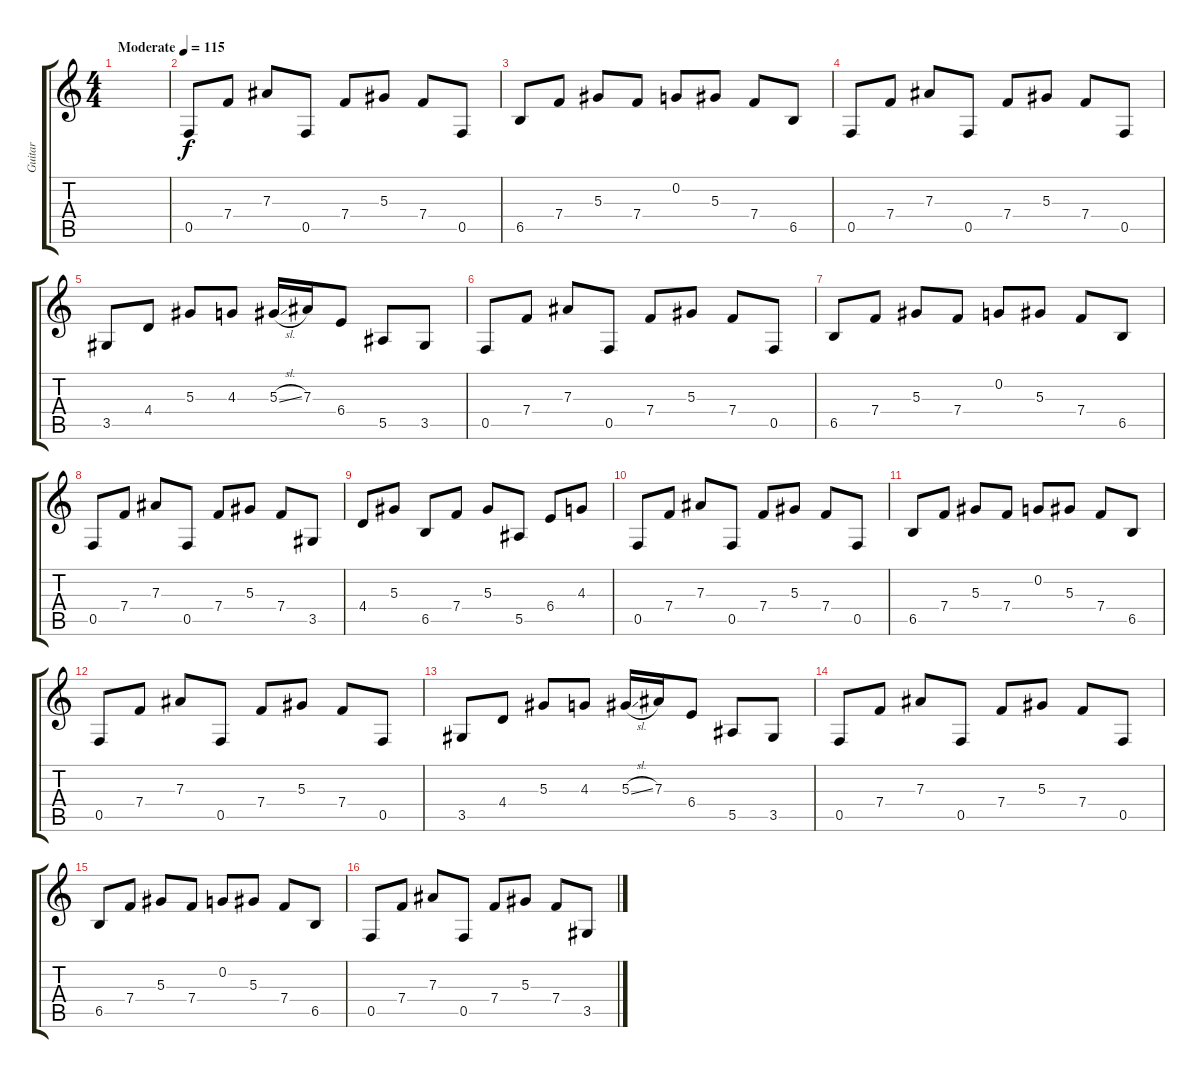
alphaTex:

\track ("Guitar" "Guitar") {instrument electricguitarjazz}
\staff {score tabs}
\tuning (C4 G3 Eb3 Bb2 F2 C2) {hide}
\ts (4 4)
\tempo (115 "Moderate")
\clef g2
\ks c
|
0.5.8 7.4.8 7.3.8 0.5.8 7.4.8 5.3.8 7.4.8 0.5.8 |
6.5.8 7.4.8 5.3.8 7.4.8 0.2.8 5.3.8 7.4.8 6.5.8 |
0.5.8 7.4.8 7.3.8 0.5.8 7.4.8 5.3.8 7.4.8 0.5.8 |
3.5.8 4.4.8 5.3.8 4.3.8 5.3{sl}.16 7.3.16 6.4.8 5.5.8 3.5.8 |
0.5.8 7.4.8 7.3.8 0.5.8 7.4.8 5.3.8 7.4.8 0.5.8 |
6.5.8 7.4.8 5.3.8 7.4.8 0.2.8 5.3.8 7.4.8 6.5.8 |
0.5.8 7.4.8 7.3.8 0.5.8 7.4.8 5.3.8 7.4.8 3.5.8 |
4.4.8 5.3.8 6.5.8 7.4.8 5.3.8 5.5.8 6.4.8 4.3.8 |
0.5.8 7.4.8 7.3.8 0.5.8 7.4.8 5.3.8 7.4.8 0.5.8 |
6.5.8 7.4.8 5.3.8 7.4.8 0.2.8 5.3.8 7.4.8 6.5.8 |
0.5.8 7.4.8 7.3.8 0.5.8 7.4.8 5.3.8 7.4.8 0.5.8 |
3.5.8 4.4.8 5.3.8 4.3.8 5.3{sl}.16 7.3.16 6.4.8 5.5.8 3.5.8 |
0.5.8 7.4.8 7.3.8 0.5.8 7.4.8 5.3.8 7.4.8 0.5.8 |
6.5.8 7.4.8 5.3.8 7.4.8 0.2.8 5.3.8 7.4.8 6.5.8 |
0.5.8 7.4.8 7.3.8 0.5.8 7.4.8 5.3.8 7.4.8 3.5.8
